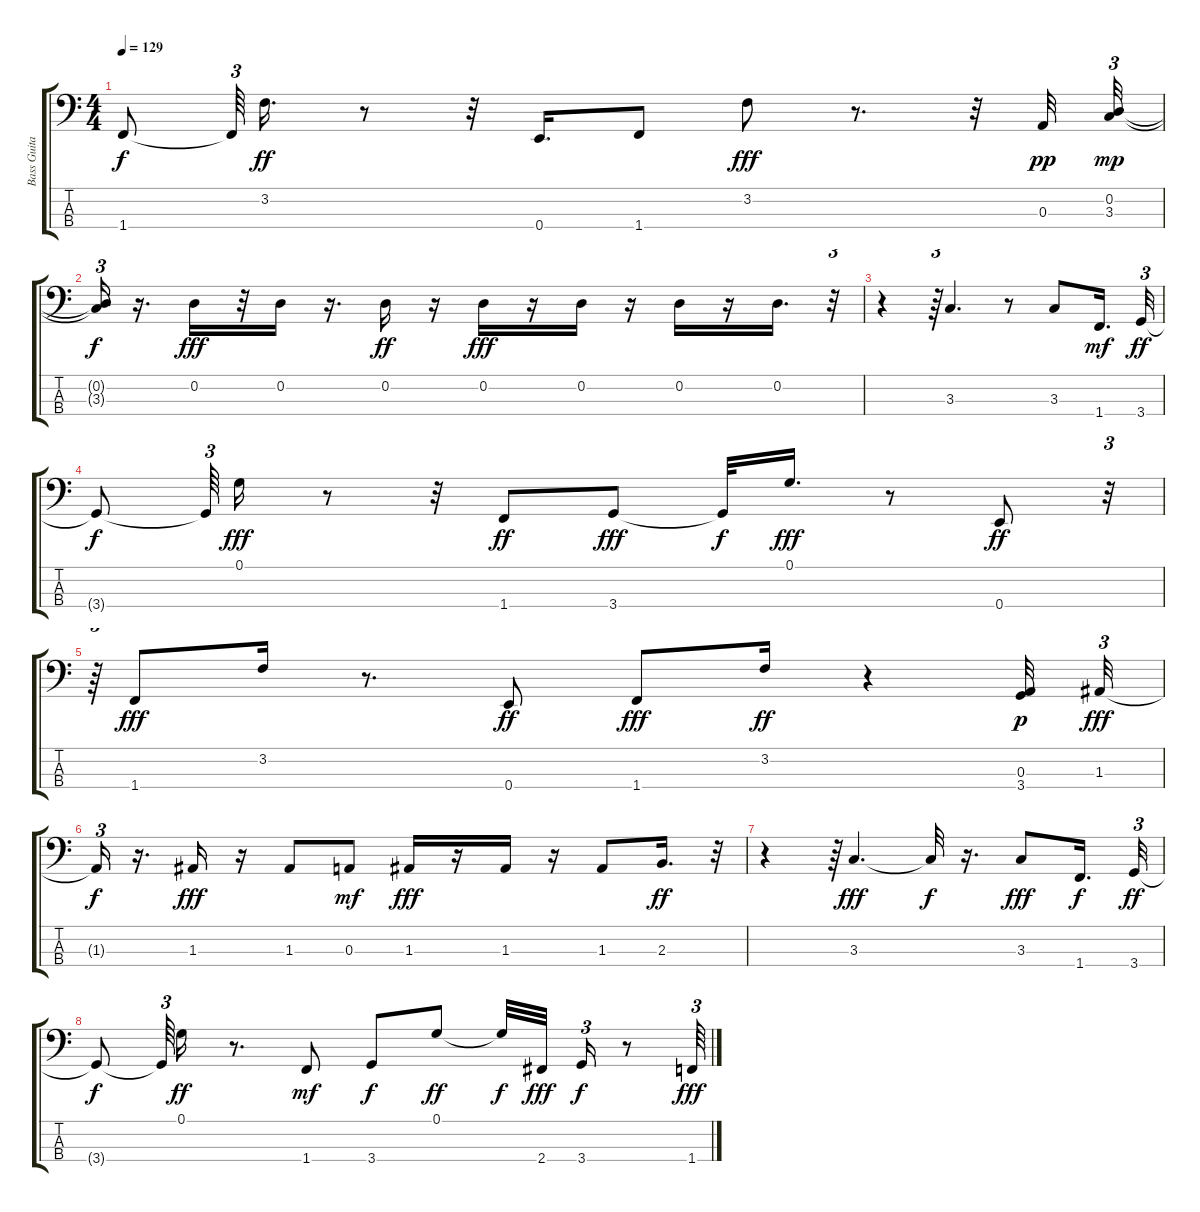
\track ("Bass Guitar" "Bass Guita") {instrument electricbassfinger}
\staff {score tabs}
\tuning (G2 D2 A1 E1) {hide}
\ts (4 4)
\tempo 129
\clef f4
\ks c
1.4{t}.8{dy f} 1.4{t}.64{tu (3 2) beam splitsecondary} 3.2.16{d dy ff} r.8 r.32 0.4.16{d} 1.4.8 3.2.8{dy fff} r.8{d} r.32 0.3.32{dy pp} (0.2 3.3).32{tu (3 2) dy mp} |
(0.2{t} 3.3{t}).16{tu (3 2) dy f} r.16{d} 0.2.16{dy fff} r.32 0.2.16 r.16{d} 0.2.16{dy ff} r.16 0.2.16{dy fff} r.16 0.2.16 r.16 0.2.16 r.16 0.2.16{d} r.32{tu (3 2)} |
r.4 r.64{tu (3 2)} 3.3.4{d} r.8 3.3.8 1.4.16{d dy mf} 3.4.32{tu (3 2) dy ff} |
3.4{t}.8{dy f} 3.4{t}.64{tu (3 2) beam splitsecondary} 0.1.16{dy fff} r.8 r.32 1.4.8{dy ff} 3.4.8{dy fff} 3.4{t}.32{dy f} 0.1.16{d dy fff} r.8 0.4.8{dy ff} r.32{tu (3 2)} |
r.64{tu (3 2)} 1.4.8{dy fff} 3.2.16 r.8{d} 0.4.8{dy ff} 1.4.8{dy fff} 3.2.16{dy ff} r.4 (0.3 3.4).32{dy p} 1.3.32{tu (3 2) dy fff} |
1.3{t}.16{tu (3 2) dy f} r.16{d} 1.3.16{dy fff} r.16 1.3.8 0.3.8{dy mf} 1.3.16{dy fff} r.16 1.3.16 r.16 1.3.8 2.3.16{d dy ff} r.32{tu (3 2)} |
r.4 r.64{tu (3 2)} 3.3.4{d dy fff} 3.3{t}.32{dy f} r.16{d} 3.3.8{dy fff} 1.4.16{d dy f} 3.4.32{tu (3 2) dy ff} |
3.4{t}.8{dy f} 3.4{t}.64{tu (3 2) beam splitsecondary} 0.1.16{dy ff} r.8{d} 1.4.8{dy mf} 3.4.8{dy f} 0.1.8{dy ff} 0.1{t}.32{dy f} 2.4.32{dy fff beam splitsecondary} 3.4.16{tu (3 2) dy f} r.8 1.4.64{tu (3 2) dy fff}
